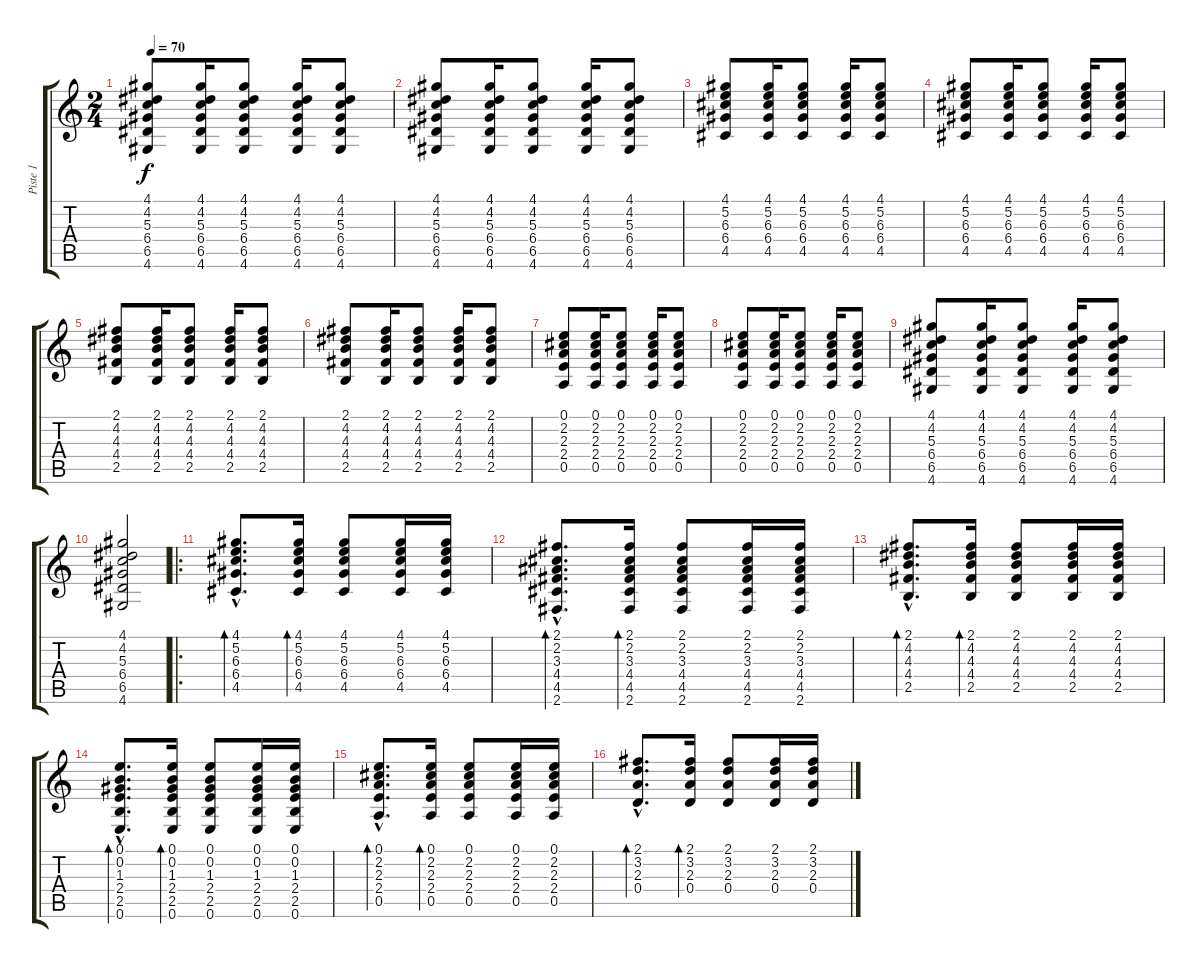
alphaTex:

\track ("Piste 1" "Piste 1") {instrument acousticguitarsteel}
\staff {score tabs}
\tuning (E4 B3 G3 D3 A2 E2) {hide}
\ts (2 4)
\tempo 70
\clef g2
\ks c
(4.1 4.2 5.3 6.4 6.5 4.6).8{dy f} (4.1 4.2 5.3 6.4 6.5 4.6).16 (4.1 4.2 5.3 6.4 6.5 4.6).8 (4.1 4.2 5.3 6.4 6.5 4.6).16 (4.1 4.2 5.3 6.4 6.5 4.6).8 |
(4.1 4.2 5.3 6.4 6.5 4.6).8 (4.1 4.2 5.3 6.4 6.5 4.6).16 (4.1 4.2 5.3 6.4 6.5 4.6).8 (4.1 4.2 5.3 6.4 6.5 4.6).16 (4.1 4.2 5.3 6.4 6.5 4.6).8 |
(4.1 5.2 6.3 6.4 4.5).8 (4.1 5.2 6.3 6.4 4.5).16 (4.1 5.2 6.3 6.4 4.5).8 (4.1 5.2 6.3 6.4 4.5).16 (4.1 5.2 6.3 6.4 4.5).8 |
(4.1 5.2 6.3 6.4 4.5).8 (4.1 5.2 6.3 6.4 4.5).16 (4.1 5.2 6.3 6.4 4.5).8 (4.1 5.2 6.3 6.4 4.5).16 (4.1 5.2 6.3 6.4 4.5).8 |
(2.1 4.2 4.3 4.4 2.5).8 (2.1 4.2 4.3 4.4 2.5).16 (2.1 4.2 4.3 4.4 2.5).8 (2.1 4.2 4.3 4.4 2.5).16 (2.1 4.2 4.3 4.4 2.5).8 |
(2.1 4.2 4.3 4.4 2.5).8 (2.1 4.2 4.3 4.4 2.5).16 (2.1 4.2 4.3 4.4 2.5).8 (2.1 4.2 4.3 4.4 2.5).16 (2.1 4.2 4.3 4.4 2.5).8 |
(0.1 2.2 2.3 2.4 0.5).8 (0.1 2.2 2.3 2.4 0.5).16 (0.1 2.2 2.3 2.4 0.5).8 (0.1 2.2 2.3 2.4 0.5).16 (0.1 2.2 2.3 2.4 0.5).8 |
(0.1 2.2 2.3 2.4 0.5).8 (0.1 2.2 2.3 2.4 0.5).16 (0.1 2.2 2.3 2.4 0.5).8 (0.1 2.2 2.3 2.4 0.5).16 (0.1 2.2 2.3 2.4 0.5).8 |
(4.1 4.2 5.3 6.4 6.5 4.6).8 (4.1 4.2 5.3 6.4 6.5 4.6).16 (4.1 4.2 5.3 6.4 6.5 4.6).8 (4.1 4.2 5.3 6.4 6.5 4.6).16 (4.1 4.2 5.3 6.4 6.5 4.6).8 |
(4.1 4.2 5.3 6.4 6.5 4.6).2 |
\ro
(4.1{hac} 5.2{hac} 6.3{hac} 6.4{hac} 4.5{hac}).8{d bd 60} (4.1 5.2 6.3 6.4 4.5).16{bd 60} (4.1 5.2 6.3 6.4 4.5).8 (4.1 5.2 6.3 6.4 4.5).16 (4.1 5.2 6.3 6.4 4.5).16 |
(2.1{hac} 2.2{hac} 3.3{hac} 4.4{hac} 4.5{hac} 2.6{hac}).8{d bd 60} (2.1 2.2 3.3 4.4 4.5 2.6).16{bd 60} (2.1 2.2 3.3 4.4 4.5 2.6).8 (2.1 2.2 3.3 4.4 4.5 2.6).16 (2.1 2.2 3.3 4.4 4.5 2.6).16 |
(2.1{hac} 4.2{hac} 4.3{hac} 4.4{hac} 2.5{hac}).8{d bd 60} (2.1 4.2 4.3 4.4 2.5).16{bd 60} (2.1 4.2 4.3 4.4 2.5).8 (2.1 4.2 4.3 4.4 2.5).16 (2.1 4.2 4.3 4.4 2.5).16 |
(0.1{hac} 0.2{hac} 1.3{hac} 2.4{hac} 2.5{hac} 0.6{hac}).8{d bd 60} (0.1 0.2 1.3 2.4 2.5 0.6).16{bd 60} (0.1 0.2 1.3 2.4 2.5 0.6).8 (0.1 0.2 1.3 2.4 2.5 0.6).16 (0.1 0.2 1.3 2.4 2.5 0.6).16 |
(0.1{hac} 2.2{hac} 2.3{hac} 2.4{hac} 0.5{hac}).8{d bd 60} (0.1 2.2 2.3 2.4 0.5).16{bd 60} (0.1 2.2 2.3 2.4 0.5).8 (0.1 2.2 2.3 2.4 0.5).16 (0.1 2.2 2.3 2.4 0.5).16 |
(2.1{hac} 3.2{hac} 2.3{hac} 0.4{hac}).8{d bd 60} (2.1 3.2 2.3 0.4).16{bd 60} (2.1 3.2 2.3 0.4).8 (2.1 3.2 2.3 0.4).16 (2.1 3.2 2.3 0.4).16
